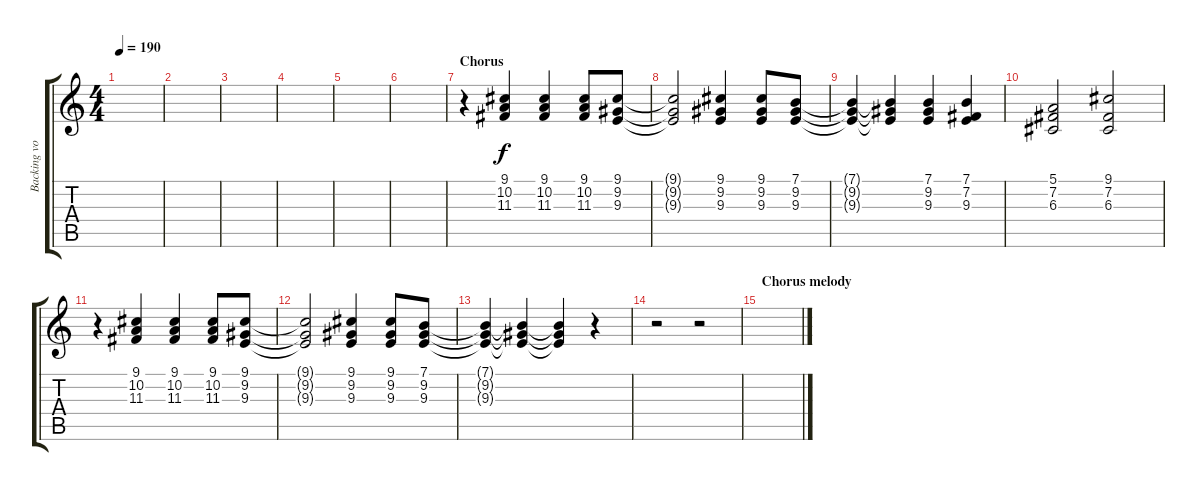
\track ("Backing vocals" "Backing vo") {instrument lead1square}
\staff {score tabs}
\tuning (E4 B3 G3 D3 A2 E2) {hide}
\ts (4 4)
\tempo 190
\clef g2
\ks c
|
|
|
|
|
|
\section ("" "Chorus")
r.4{volume 10 instrument choiraahs} (9.1 10.2 11.3).4{instrument choiraahs} (9.1 10.2 11.3).4 (9.1 10.2 11.3).8 (9.1 9.2 9.3).8 |
(9.1{t} 9.2{t} 9.3{t}).2 (9.1 9.2 9.3).4 (9.1 9.2 9.3).8 (7.1 9.2 9.3).8 |
(7.1{t} 9.2{t} 9.3{t}).4 (7.1{t} 9.2{t} 9.3{t}).4 (7.1 9.2 9.3).4 (7.1 7.2 9.3).4 |
(5.1 7.2 6.3).2 (9.1 7.2 6.3).2 |
r.4{volume 10 instrument choiraahs} (9.1 10.2 11.3).4{instrument choiraahs} (9.1 10.2 11.3).4 (9.1 10.2 11.3).8 (9.1 9.2 9.3).8 |
(9.1{t} 9.2{t} 9.3{t}).2 (9.1 9.2 9.3).4 (9.1 9.2 9.3).8 (7.1 9.2 9.3).8 |
(7.1{t} 9.2{t} 9.3{t}).4 (7.1{t} 9.2{t} 9.3{t}).4 (7.1{t} 9.2{t} 9.3{t}).4 r.4 |
r.2 r.2 |
\section ("" "Chorus melody")
